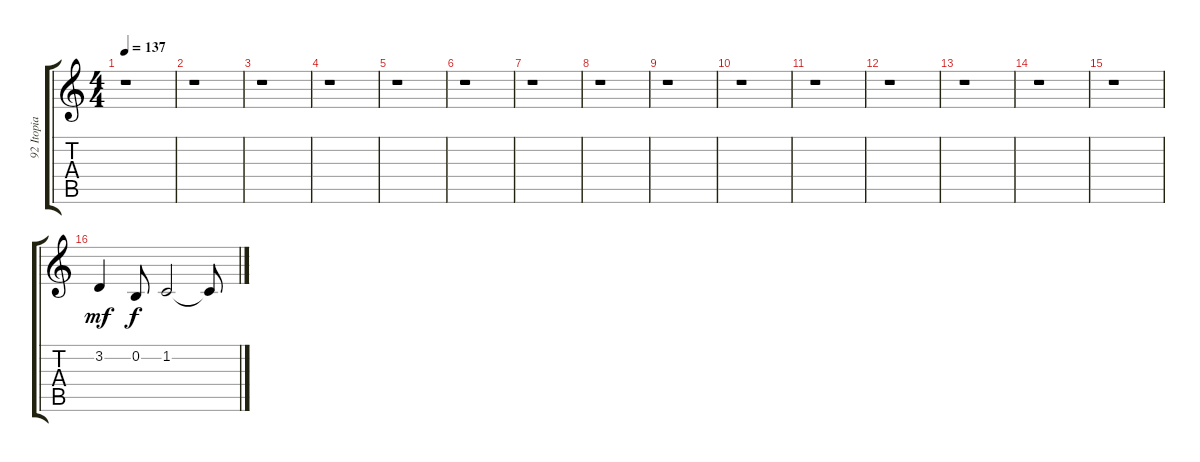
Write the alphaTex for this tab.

\track ("92 Itopia" "92 Itopia") {instrument pad4choir}
\staff {score tabs}
\tuning (E4 B3 G3 D3 A2 E2) {hide}
\ts (4 4)
\tempo 137
\clef g2
\ks c
r.1{dy mf} |
r.1 |
r.1 |
r.1 |
r.1 |
r.1 |
r.1 |
r.1 |
r.1 |
r.1 |
r.1 |
r.1 |
r.1 |
r.1 |
r.1 |
3.2.4 0.2.8{dy f} 1.2.2 1.2{t}.8
